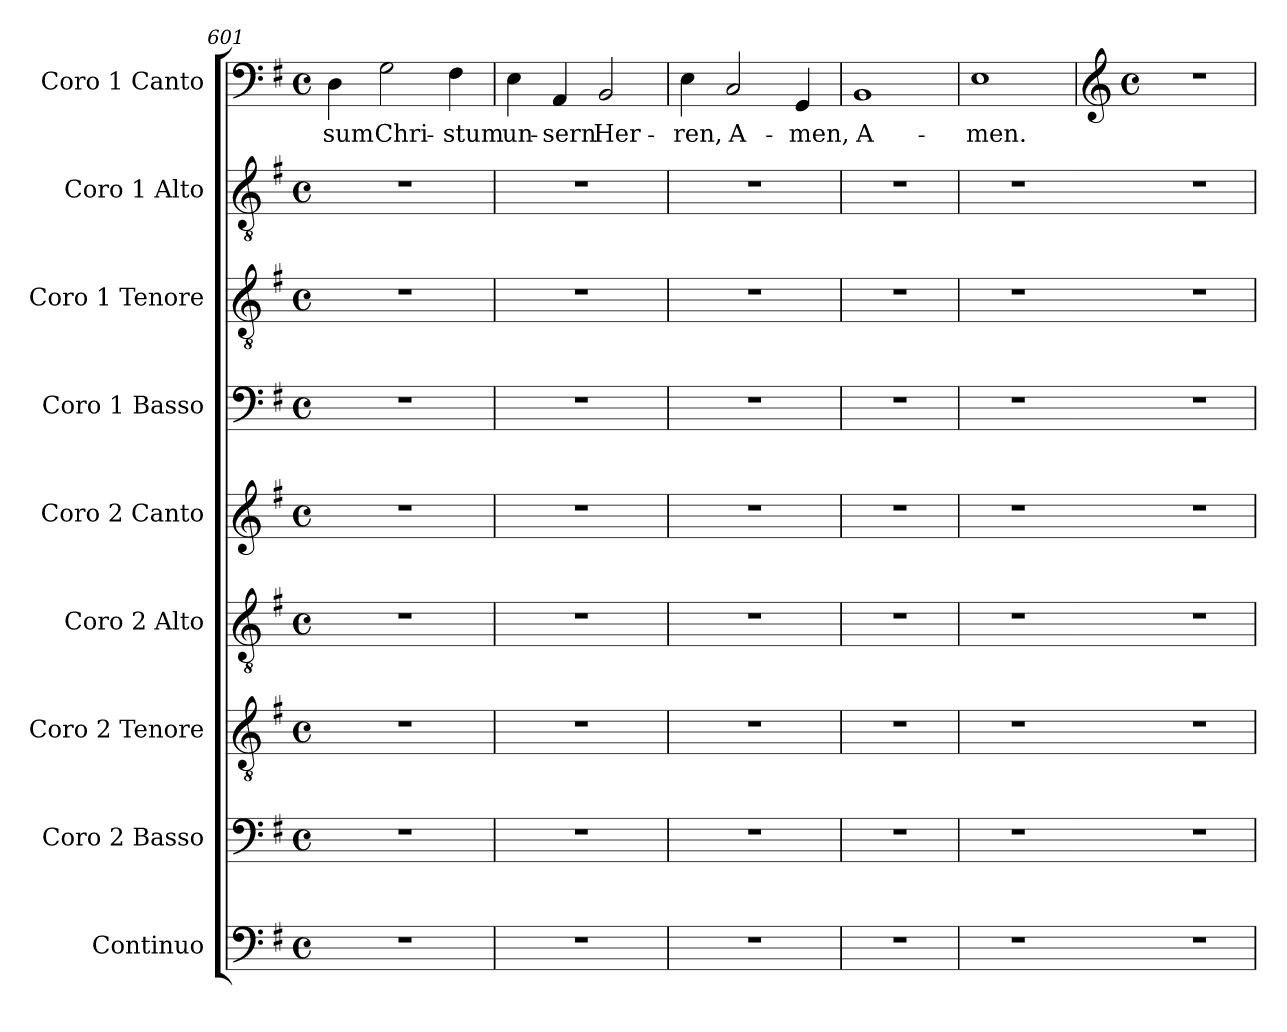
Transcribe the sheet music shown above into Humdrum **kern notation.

**kern	**kern	**kern	**kern	**kern	**kern	**kern	**kern	**kern	**text
*part9	*part8	*part7	*part6	*part5	*part4	*part3	*part2	*part1	*part1
*staff9	*staff8	*staff7	*staff6	*staff5	*staff4	*staff3	*staff2	*staff1	*staff1
*I"Continuo	*I"Coro 2  Basso	*I"Coro 2  Tenore	*I"Coro 2  Alto	*I"Coro 2  Canto	*I"Coro 1  Basso	*I"Coro 1  Tenore	*I"Coro 1  Alto	*I"Coro 1  Canto	*
*clefF4	*clefF4	*clefGv2	*clefGv2	*clefG2	*clefF4	*clefGv2	*clefGv2	*clefF4	*
*k[f#]	*k[f#]	*k[f#]	*k[f#]	*k[f#]	*k[f#]	*k[f#]	*k[f#]	*k[f#]	*
*G:	*G:	*G:	*G:	*G:	*G:	*G:	*G:	*G:	*
*M4/4	*M4/4	*M4/4	*M4/4	*M4/4	*M4/4	*M4/4	*M4/4	*M4/4	*
*met(c)	*met(c)	*met(c)	*met(c)	*met(c)	*met(c)	*met(c)	*met(c)	*met(c)	*
=601	=601	=601	=601	=601	=601	=601	=601	=601	=601
!	!	!	!	!	!	!	!	!	!LO:LY:b:cj
1r	1r	1r	1r	1r	1r	1r	1r	4D\	-sum
!	!	!	!	!	!	!	!	!	!LO:LY:b:cj
.	.	.	.	.	.	.	.	2G\	Chri-
!	!	!	!	!	!	!	!	!	!LO:LY:b:cj
.	.	.	.	.	.	.	.	4F#\	-stum
=602	=602	=602	=602	=602	=602	=602	=602	=602	=602
!	!	!	!	!	!	!	!	!	!LO:LY:b:cj
1r	1r	1r	1r	1r	1r	1r	1r	4E\	un-
!	!	!	!	!	!	!	!	!	!LO:LY:b:cj
.	.	.	.	.	.	.	.	4AA/	-sern
!	!	!	!	!	!	!	!	!	!LO:LY:b:cj
.	.	.	.	.	.	.	.	2BB/	Her-
=603	=603	=603	=603	=603	=603	=603	=603	=603	=603
!	!	!	!	!	!	!	!	!	!LO:LY:b:cj
1r	1r	1r	1r	1r	1r	1r	1r	4E\	-ren,
!	!	!	!	!	!	!	!	!	!LO:LY:b:cj
.	.	.	.	.	.	.	.	2C/	A-
!	!	!	!	!	!	!	!	!	!LO:LY:b:cj
.	.	.	.	.	.	.	.	4GG/	-men,
=604	=604	=604	=604	=604	=604	=604	=604	=604	=604
!	!	!	!	!	!	!	!	!	!LO:LY:b:cj
1r	1r	1r	1r	1r	1r	1r	1r	1BB	A-
=605	=605	=605	=605	=605	=605	=605	=605	=605	=605
!	!	!	!	!	!	!	!	!	!LO:LY:b:cj
1r	1r	1r	1r	1r	1r	1r	1r	1E	-men.
!!LO:PB:g=z
=606	=606	=606	=606	=606	=606	=606	=606	=606!	=606!
*	*	*	*	*	*	*	*	*clefG2	*
*	*	*	*	*	*	*	*	*M4/4	*
*	*	*	*	*	*	*	*	*met(c)	*
1r	1r	1r	1r	1r	1r	1r	1r	1r	.
=	=	=	=	=	=	=	=	=	=
*-	*-	*-	*-	*-	*-	*-	*-	*-	*-
